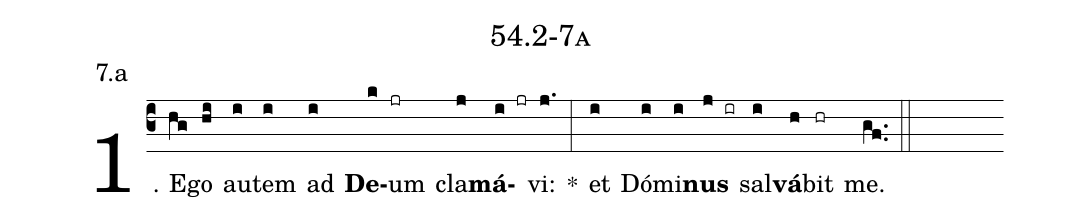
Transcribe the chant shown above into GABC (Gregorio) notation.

name: 54.2-7a;
annotation: 7.a;
%%
(c3)1. E(hg)go(hi) au(i)tem(i) ad(i) <b>De</b>(k)um(jr) cla(j)<b>má</b>(i jr)vi:(j.) *(:) et(i) Dó(i)mi(i)<b>nus</b>(j ir) sal(i)<b>vá</b>(h)bit(hr) me.(gf..) (::)


%E(i) u(i) o(j) u(i) a(h) e.(gf..) (::)
